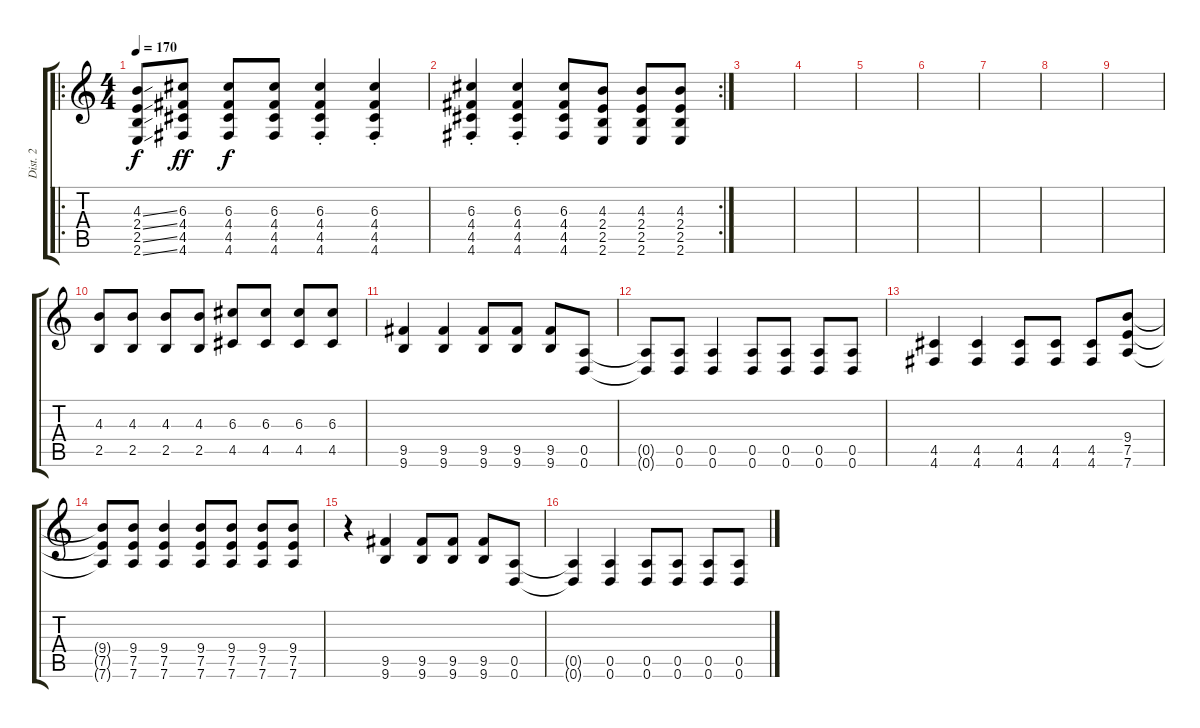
\track ("Dist. 2" "Dist. 2") {instrument overdrivenguitar}
\staff {score tabs}
\tuning (E4 B3 G3 D3 A2 D2) {hide}
\ro
\ts (4 4)
\tempo 170
\clef g2
\ks c
(4.3{ss} 2.4{ss} 2.5{ss} 2.6{ss}).8{dy f volume 15} (6.3 4.4 4.5 4.6).8{dy ff} (6.3 4.4 4.5 4.6).8{dy f} (6.3 4.4 4.5 4.6).8 (6.3{st} 4.4{st} 4.5{st} 4.6{st}).4 (6.3{st} 4.4{st} 4.5{st} 4.6{st}).4 |
\rc 2
(6.3{st} 4.4{st} 4.5{st} 4.6{st}).4 (6.3{st} 4.4{st} 4.5{st} 4.6{st}).4 (6.3 4.4 4.5 4.6).8 (4.3 2.4 2.5 2.6).8 (4.3 2.4 2.5 2.6).8 (4.3 2.4 2.5 2.6).8 |
|
|
|
|
|
|
|
(4.3 2.5).8{volume 15} (4.3 2.5).8 (4.3 2.5).8 (4.3 2.5).8 (6.3 4.5).8 (6.3 4.5).8 (6.3 4.5).8 (6.3 4.5).8 |
(9.5 9.6).4 (9.5 9.6).4 (9.5 9.6).8 (9.5 9.6).8 (9.5 9.6).8 (0.5 0.6).8 |
(0.5{t} 0.6{t}).8 (0.5 0.6).8 (0.5 0.6).4 (0.5 0.6).8 (0.5 0.6).8 (0.5 0.6).8 (0.5 0.6).8 |
(4.5 4.6).4 (4.5 4.6).4 (4.5 4.6).8 (4.5 4.6).8 (4.5 4.6).8 (9.4 7.5 7.6).8 |
(9.4{t} 7.5{t} 7.6{t}).8 (9.4 7.5 7.6).8 (9.4 7.5 7.6).4 (9.4 7.5 7.6).8 (9.4 7.5 7.6).8 (9.4 7.5 7.6).8 (9.4 7.5 7.6).8 |
r.4 (9.5 9.6).4 (9.5 9.6).8 (9.5 9.6).8 (9.5 9.6).8 (0.5 0.6).8 |
(0.5{t} 0.6{t}).4 (0.5 0.6).4 (0.5 0.6).8 (0.5 0.6).8 (0.5 0.6).8 (0.5 0.6).8
